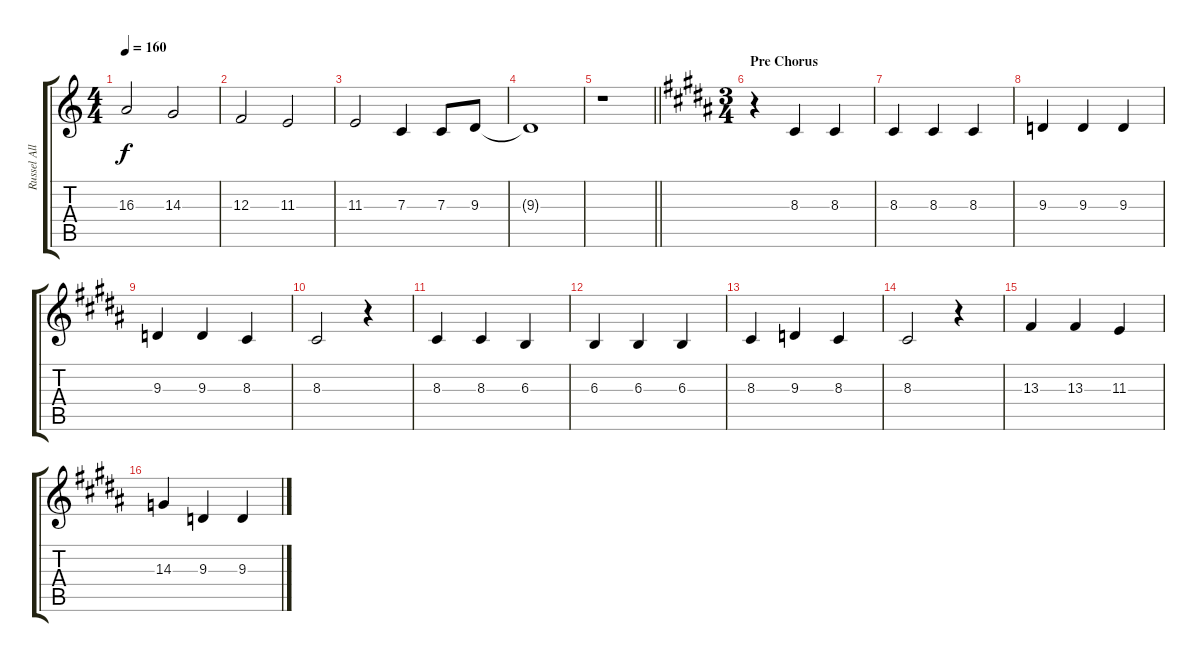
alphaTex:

\track ("Russel Allen (vocal)" "Russel All") {instrument tenorsax}
\staff {score tabs}
\tuning (D4 A3 F3 C3 G2 D2) {hide}
\ts (4 4)
\tempo 160
\clef g2
\ks aminor
16.3.2{dy f} 14.3.2 |
12.3.2 11.3.2 |
11.3.2 7.3.4 7.3.8 9.3.8 |
9.3{t}.1 |
\barLineRight lightlight
r.1 |
\ts (3 4)
\section ("" "Pre Chorus")
\ks g#minor
r.4 8.3.4 8.3.4 |
8.3.4 8.3.4 8.3.4 |
9.3.4 9.3.4 9.3.4 |
9.3.4 9.3.4 8.3.4 |
8.3.2 r.4 |
8.3.4 8.3.4 6.3.4 |
6.3.4 6.3.4 6.3.4 |
8.3.4 9.3.4 8.3.4 |
8.3.2 r.4 |
13.3.4 13.3.4 11.3.4 |
14.3.4 9.3.4 9.3.4
